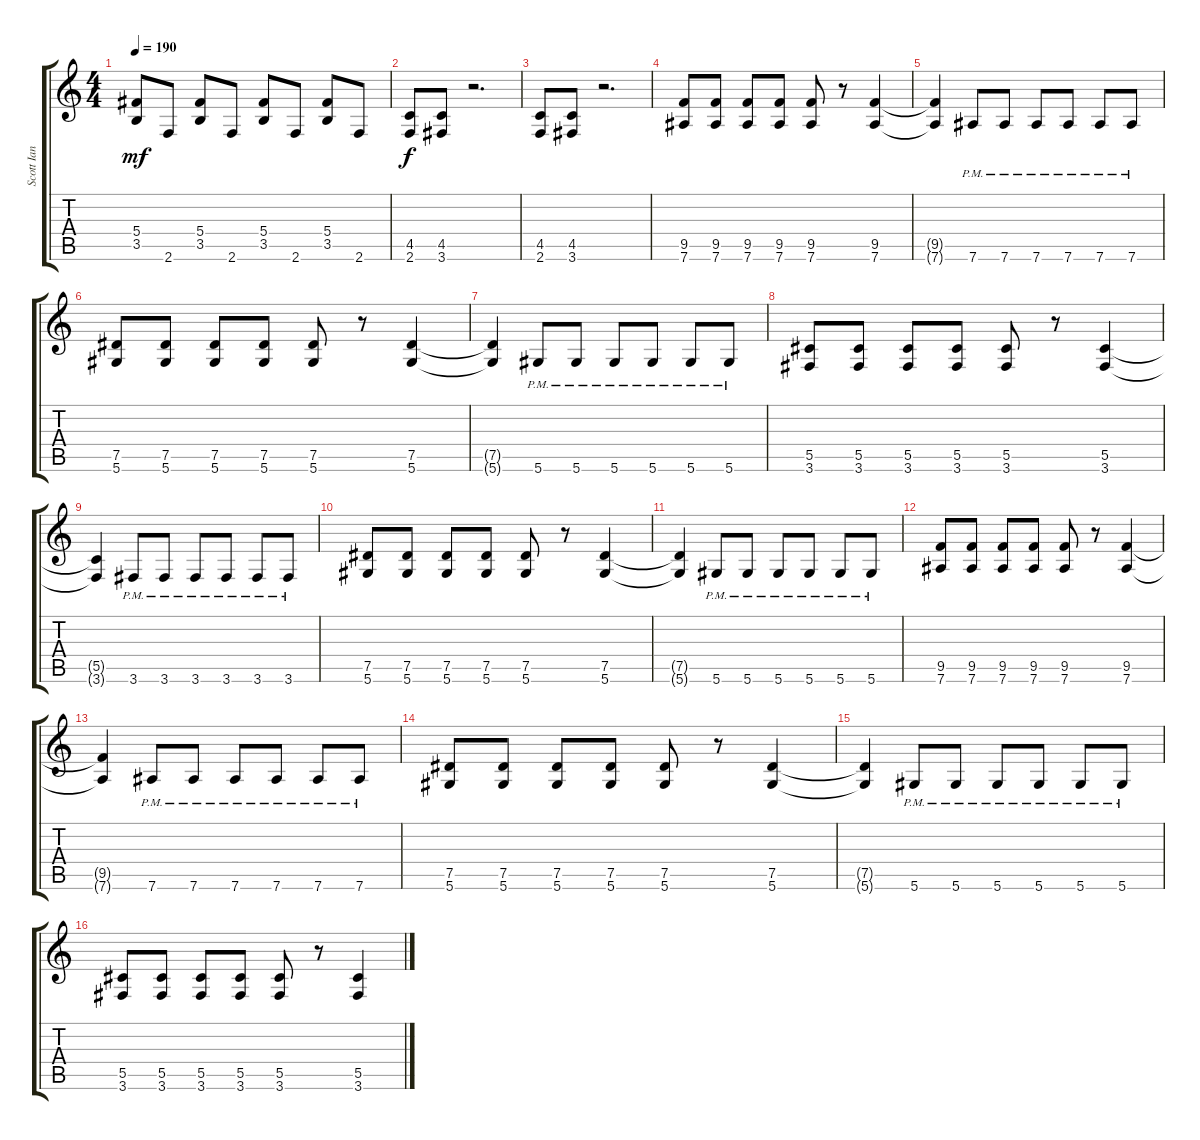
\track ("Scott Ian" "Scott Ian") {instrument distortionguitar}
\staff {score tabs}
\tuning (Eb4 Bb3 Gb3 Db3 Ab2 Eb2) {hide}
\ts (4 4)
\tempo 190
\clef g2
\ks c
(5.4 3.5).8{dy mf} 2.6.8 (5.4 3.5).8 2.6.8 (5.4 3.5).8 2.6.8 (5.4 3.5).8 2.6.8 |
(4.5 2.6).8{dy f} (4.5 3.6).8 r.2{d} |
(4.5 2.6).8 (4.5 3.6).8 r.2{d} |
(9.5 7.6).8 (9.5 7.6).8 (9.5 7.6).8 (9.5 7.6).8 (9.5 7.6).8 r.8 (9.5 7.6).4 |
(9.5{t} 7.6{t}).4 7.6{pm}.8 7.6{pm}.8 7.6{pm}.8 7.6{pm}.8 7.6{pm}.8 7.6{pm}.8 |
(7.5 5.6).8 (7.5 5.6).8 (7.5 5.6).8 (7.5 5.6).8 (7.5 5.6).8 r.8 (7.5 5.6).4 |
(7.5{t} 5.6{t}).4 5.6{pm}.8 5.6{pm}.8 5.6{pm}.8 5.6{pm}.8 5.6{pm}.8 5.6{pm}.8 |
(5.5 3.6).8 (5.5 3.6).8 (5.5 3.6).8 (5.5 3.6).8 (5.5 3.6).8 r.8 (5.5 3.6).4 |
(5.5{t} 3.6{t}).4 3.6{pm}.8 3.6{pm}.8 3.6{pm}.8 3.6{pm}.8 3.6{pm}.8 3.6{pm}.8 |
(7.5 5.6).8 (7.5 5.6).8 (7.5 5.6).8 (7.5 5.6).8 (7.5 5.6).8 r.8 (7.5 5.6).4 |
(7.5{t} 5.6{t}).4 5.6{pm}.8 5.6{pm}.8 5.6{pm}.8 5.6{pm}.8 5.6{pm}.8 5.6{pm}.8 |
(9.5 7.6).8 (9.5 7.6).8 (9.5 7.6).8 (9.5 7.6).8 (9.5 7.6).8 r.8 (9.5 7.6).4 |
(9.5{t} 7.6{t}).4 7.6{pm}.8 7.6{pm}.8 7.6{pm}.8 7.6{pm}.8 7.6{pm}.8 7.6{pm}.8 |
(7.5 5.6).8 (7.5 5.6).8 (7.5 5.6).8 (7.5 5.6).8 (7.5 5.6).8 r.8 (7.5 5.6).4 |
(7.5{t} 5.6{t}).4 5.6{pm}.8 5.6{pm}.8 5.6{pm}.8 5.6{pm}.8 5.6{pm}.8 5.6{pm}.8 |
(5.5 3.6).8 (5.5 3.6).8 (5.5 3.6).8 (5.5 3.6).8 (5.5 3.6).8 r.8 (5.5 3.6).4
